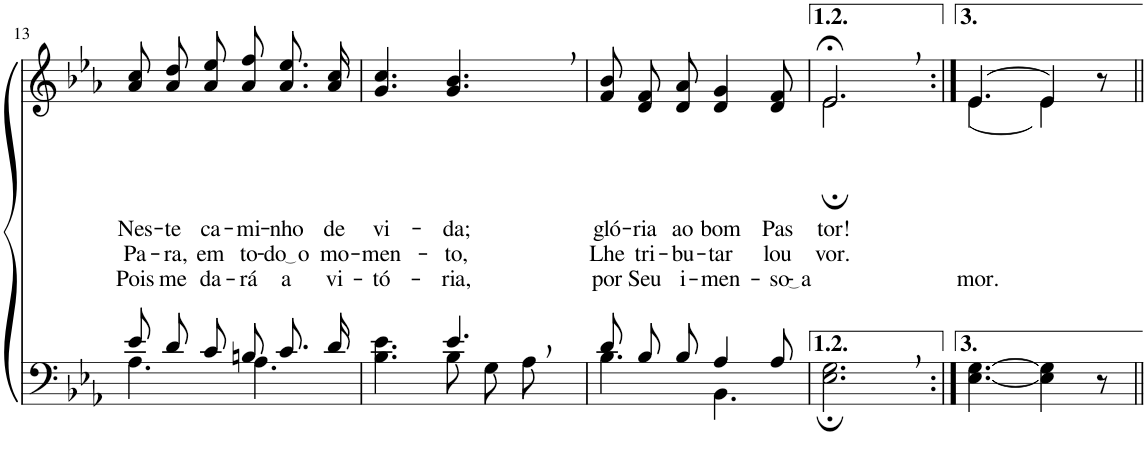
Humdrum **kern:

**kern	**kern	**text	**text	**text
*part2	*part1	*part1	*part1	*part1
*staff2	*staff1	*staff1	*staff1	*staff1
*I"Parte III e IV	*I"Parte I e II	*	*	*
!!LO:PB:g=z
*clefF4	*clefG2	*	*	*
*Trd2c3	*Trd2c3	*	*	*
*k[b-e-a-]	*k[b-e-a-]	*	*	*
*M6/8	*M6/8	*	*	*
=13	=13	=13	=13	=13
*^	*	*	*	*
!	!	!	!LO:LY:b	!LO:LY:b	!LO:LY:b
8e-/L	4.A-\	8a-\ 8cc\L	Nes-	Pa-	Pois
!	!	!	!LO:LY:b	!LO:LY:b	!LO:LY:b
8d/	.	8a-\ 8dd\	-te	-ra,	me
!	!	!	!LO:LY:b	!LO:LY:b	!LO:LY:b
8c/J	.	8a-\ 8ee-\J	ca-	em	da-
!	!	!	!LO:LY:b	!LO:LY:b	!LO:LY:b
8Bn/L	4.A-\	8a-\ 8ff\L	-mi-	to-	-rá
!	!	!	!LO:LY:b	!LO:LY:b	!LO:LY:b
8.c/	.	8.a-\ 8.ee-\	-nho	do o	a
!	!	!	!LO:LY:b	!LO:LY:b	!LO:LY:b
16d/Jk	.	16a-\ 16cc\Jk	de	mo-	vi-
=14	=14	=14	=14	=14	=14
!	!	!	!LO:LY:b	!LO:LY:b	!LO:LY:b
4.ryy	4.B-\ 4.e-\	4.g/ 4.cc/	vi-	-men-	-tó-
!	!	!	!LO:LY:b	!LO:LY:b	!LO:LY:b
4.e-,/	8B-\L	4.g/, 4.b-/,	-da;	-to,	-ria,
.	8G\	.	.	.	.
.	8A-\J	.	.	.	.
=15	=15	=15	=15	=15	=15
!	!	!	!LO:LY:b	!LO:LY:b	!LO:LY:b
8d/L	4.B-\	8f/ 8b-/L	gló-	Lhe	por
!	!	!	!LO:LY:b	!LO:LY:b	!LO:LY:b
8B-/	.	8d/ 8f/	-ria	tri-	Seu
!	!	!	!LO:LY:b	!LO:LY:b	!LO:LY:b
8B-/J	.	8d/ 8a-/J	ao	-bu-	i-
!	!	!	!LO:LY:b	!LO:LY:b	!LO:LY:b
4A-/	4.BB-\	4d/ 4g/	bom	-tar	-men-
!	!	!	!LO:LY:b	!LO:LY:b	!LO:LY:b
8A-/	.	8d/ 8f/	Pas-	lou-	so a
*v	*v	*	*	*	*
=16	=16	=16	=16	=16
*	*^	*	*	*
!	!	!	!LO:LY:b	!LO:LY:b	!
2.E-\;, 2.G\;,	2.e-;<,/	2.e-;\	-tor!	-vor.	.
=17:|!	=17:|!	=17:|!	=17:|!	=17:|!	=17:|!
!	!	!	!	!	!LO:LY:b
[4.E-\ [4.G\	[4.e-/	[4.e-\	.	.	-mor.
4E-\] 4G\]	4e-/]	4e-\]	.	.	.
8r	8r	8ryy	.	.	.
*	*v	*v	*	*	*
=||	=||	=||	=||	=||
*-	*-	*-	*-	*-
